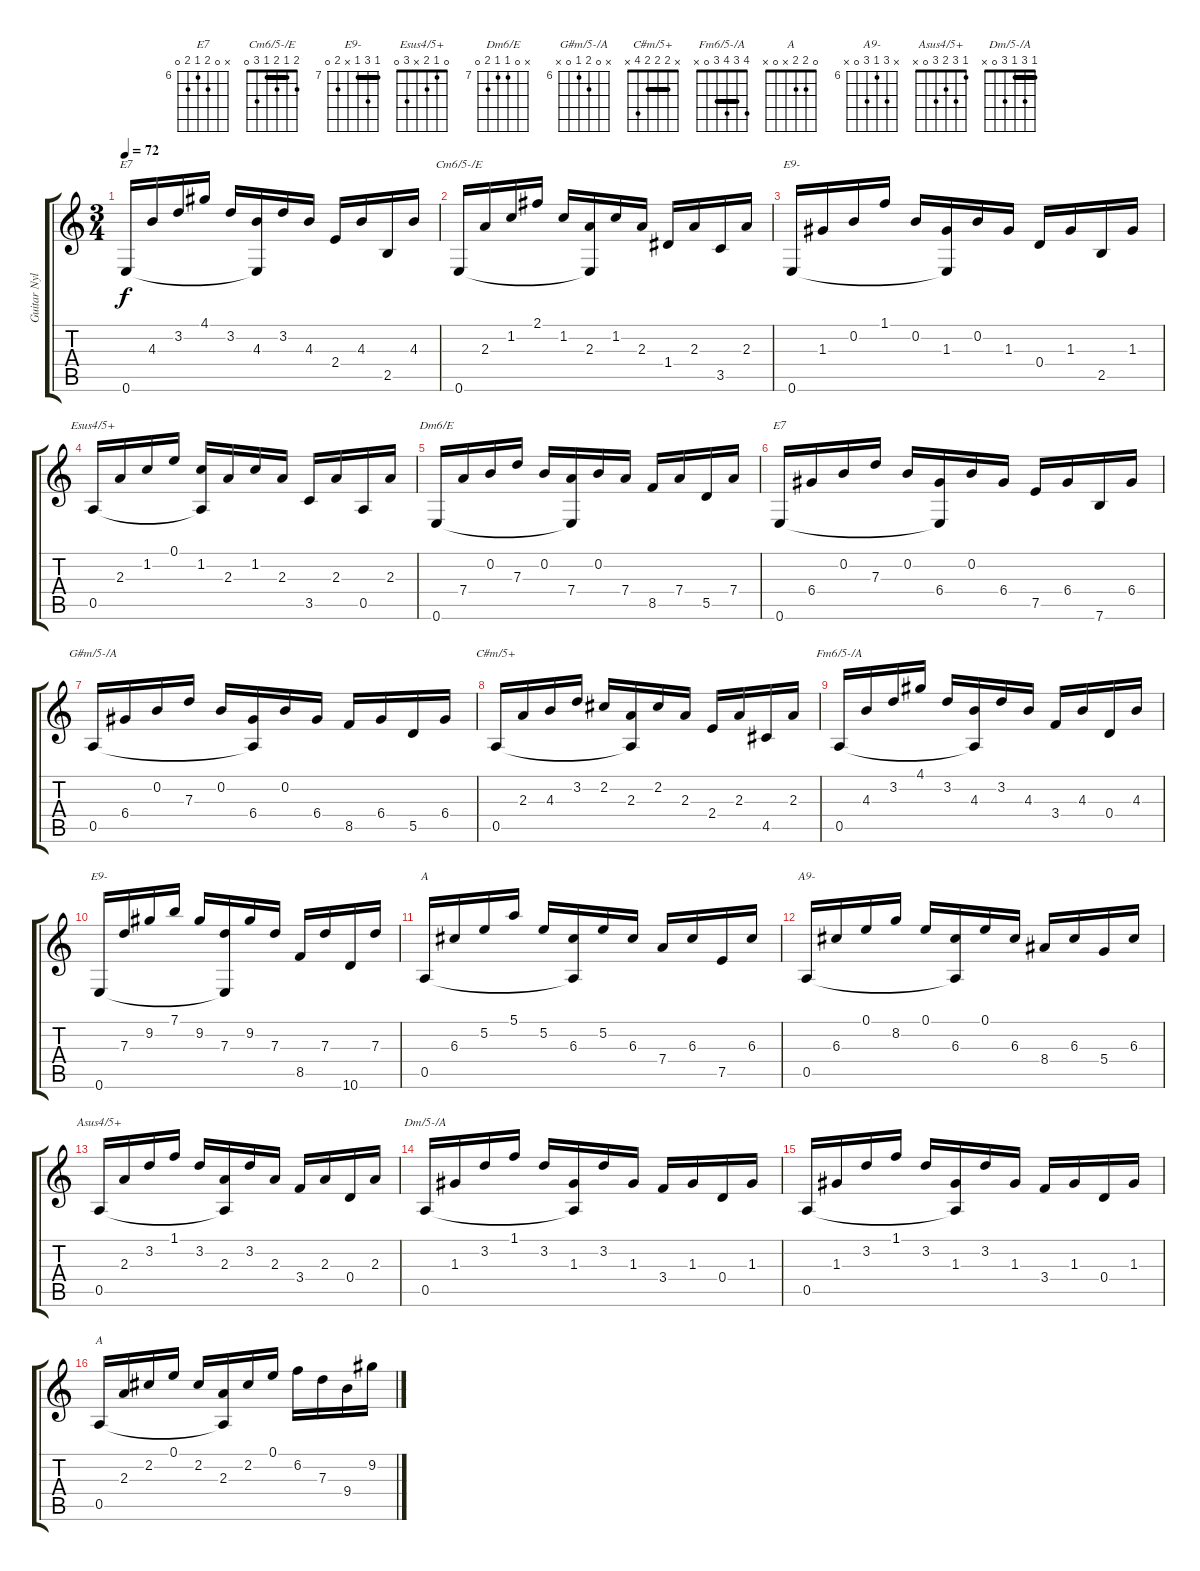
\track ("Guitar Nylon" "Guitar Nyl") {instrument acousticguitarnylon}
\staff {score tabs}
\tuning (E4 B3 G3 D3 A2 E2) {hide}
\chord ("E7" 4 3 4 2 2 0) {barre 2}
\chord ("Cm6/5-/E" 2 1 2 1 3 0) {barre 1}
\chord ("E9-" 1 0 1 0 2 0)
\chord ("Esus4/5+" 0 1 2 x 3 0)
\chord ("Dm6/E" x 0 7 7 8 0) {firstfret 7}
\chord ("E7" x 0 7 6 7 0) {firstfret 6}
\chord ("G#m/5-/A" x 0 7 6 0 x) {firstfret 6}
\chord ("C#m/5+" x 2 2 2 4 x) {barre 2}
\chord ("Fm6/5-/A" 4 3 4 3 0 x) {barre 3}
\chord ("E9-" 7 9 7 x 8 0) {firstfret 7 barre 7}
\chord ("A" 5 5 6 7 0 x) {firstfret 5 barre 5}
\chord ("A9-" x 8 6 8 0 x) {firstfret 6}
\chord ("Asus4/5+" 1 3 2 3 0 x)
\chord ("Dm/5-/A" 1 3 1 3 0 x) {barre 1}
\chord ("A" 0 2 2 x 0 x)
\ts (3 4)
\tempo 72
\clef g2
\ks c
0.6.16{ch "E7" dy f} 4.3.16 3.2.16 4.1.16 3.2.16 (4.3 0.6{t}).16 3.2.16 4.3.16 2.4.16 4.3.16 2.5.16 4.3.16 |
0.6.16{ch "Cm6/5-/E"} 2.3.16 1.2.16 2.1.16 1.2.16 (2.3 0.6{t}).16 1.2.16 2.3.16 1.4.16 2.3.16 3.5.16 2.3.16 |
0.6.16{ch "E9-"} 1.3.16 0.2.16 1.1.16 0.2.16 (1.3 0.6{t}).16 0.2.16 1.3.16 0.4.16 1.3.16 2.5.16 1.3.16 |
0.5.16{ch "Esus4/5+"} 2.3.16 1.2.16 0.1.16 (1.2 0.5{t}).16 2.3.16 1.2.16 2.3.16 3.5.16 2.3.16 0.5.16 2.3.16 |
0.6.16{ch "Dm6/E"} 7.4.16 0.2.16 7.3.16 0.2.16 (7.4 0.6{t}).16 0.2.16 7.4.16 8.5.16 7.4.16 5.5.16 7.4.16 |
0.6.16{ch "E7"} 6.4.16 0.2.16 7.3.16 0.2.16 (6.4 0.6{t}).16 0.2.16 6.4.16 7.5.16 6.4.16 7.6.16 6.4.16 |
0.5.16{ch "G#m/5-/A"} 6.4.16 0.2.16 7.3.16 0.2.16 (6.4 0.5{t}).16 0.2.16 6.4.16 8.5.16 6.4.16 5.5.16 6.4.16 |
0.5.16{ch "C#m/5+"} 2.3.16 4.3.16 3.2.16 2.2.16 (2.3 0.5{t}).16 2.2.16 2.3.16 2.4.16 2.3.16 4.5.16 2.3.16 |
0.5.16{ch "Fm6/5-/A"} 4.3.16 3.2.16 4.1.16 3.2.16 (4.3 0.5{t}).16 3.2.16 4.3.16 3.4.16 4.3.16 0.4.16 4.3.16 |
0.6.16{ch "E9-"} 7.3.16 9.2.16 7.1.16 9.2.16 (7.3 0.6{t}).16 9.2.16 7.3.16 8.5.16 7.3.16 10.6.16 7.3.16 |
0.5.16{ch "A"} 6.3.16 5.2.16 5.1.16 5.2.16 (6.3 0.5{t}).16 5.2.16 6.3.16 7.4.16 6.3.16 7.5.16 6.3.16 |
0.5.16{ch "A9-"} 6.3.16 0.1.16 8.2.16 0.1.16 (6.3 0.5{t}).16 0.1.16 6.3.16 8.4.16 6.3.16 5.4.16 6.3.16 |
0.5.16{ch "Asus4/5+"} 2.3.16 3.2.16 1.1.16 3.2.16 (2.3 0.5{t}).16 3.2.16 2.3.16 3.4.16 2.3.16 0.4.16 2.3.16 |
0.5.16{ch "Dm/5-/A"} 1.3.16 3.2.16 1.1.16 3.2.16 (1.3 0.5{t}).16 3.2.16 1.3.16 3.4.16 1.3.16 0.4.16 1.3.16 |
0.5.16 1.3.16 3.2.16 1.1.16 3.2.16 (1.3 0.5{t}).16 3.2.16 1.3.16 3.4.16 1.3.16 0.4.16 1.3.16 |
0.5.16{ch "A"} 2.3.16 2.2.16 0.1.16 2.2.16 (2.3 0.5{t}).16 2.2.16 0.1.16 6.2.16 7.3.16 9.4.16 9.2.16
